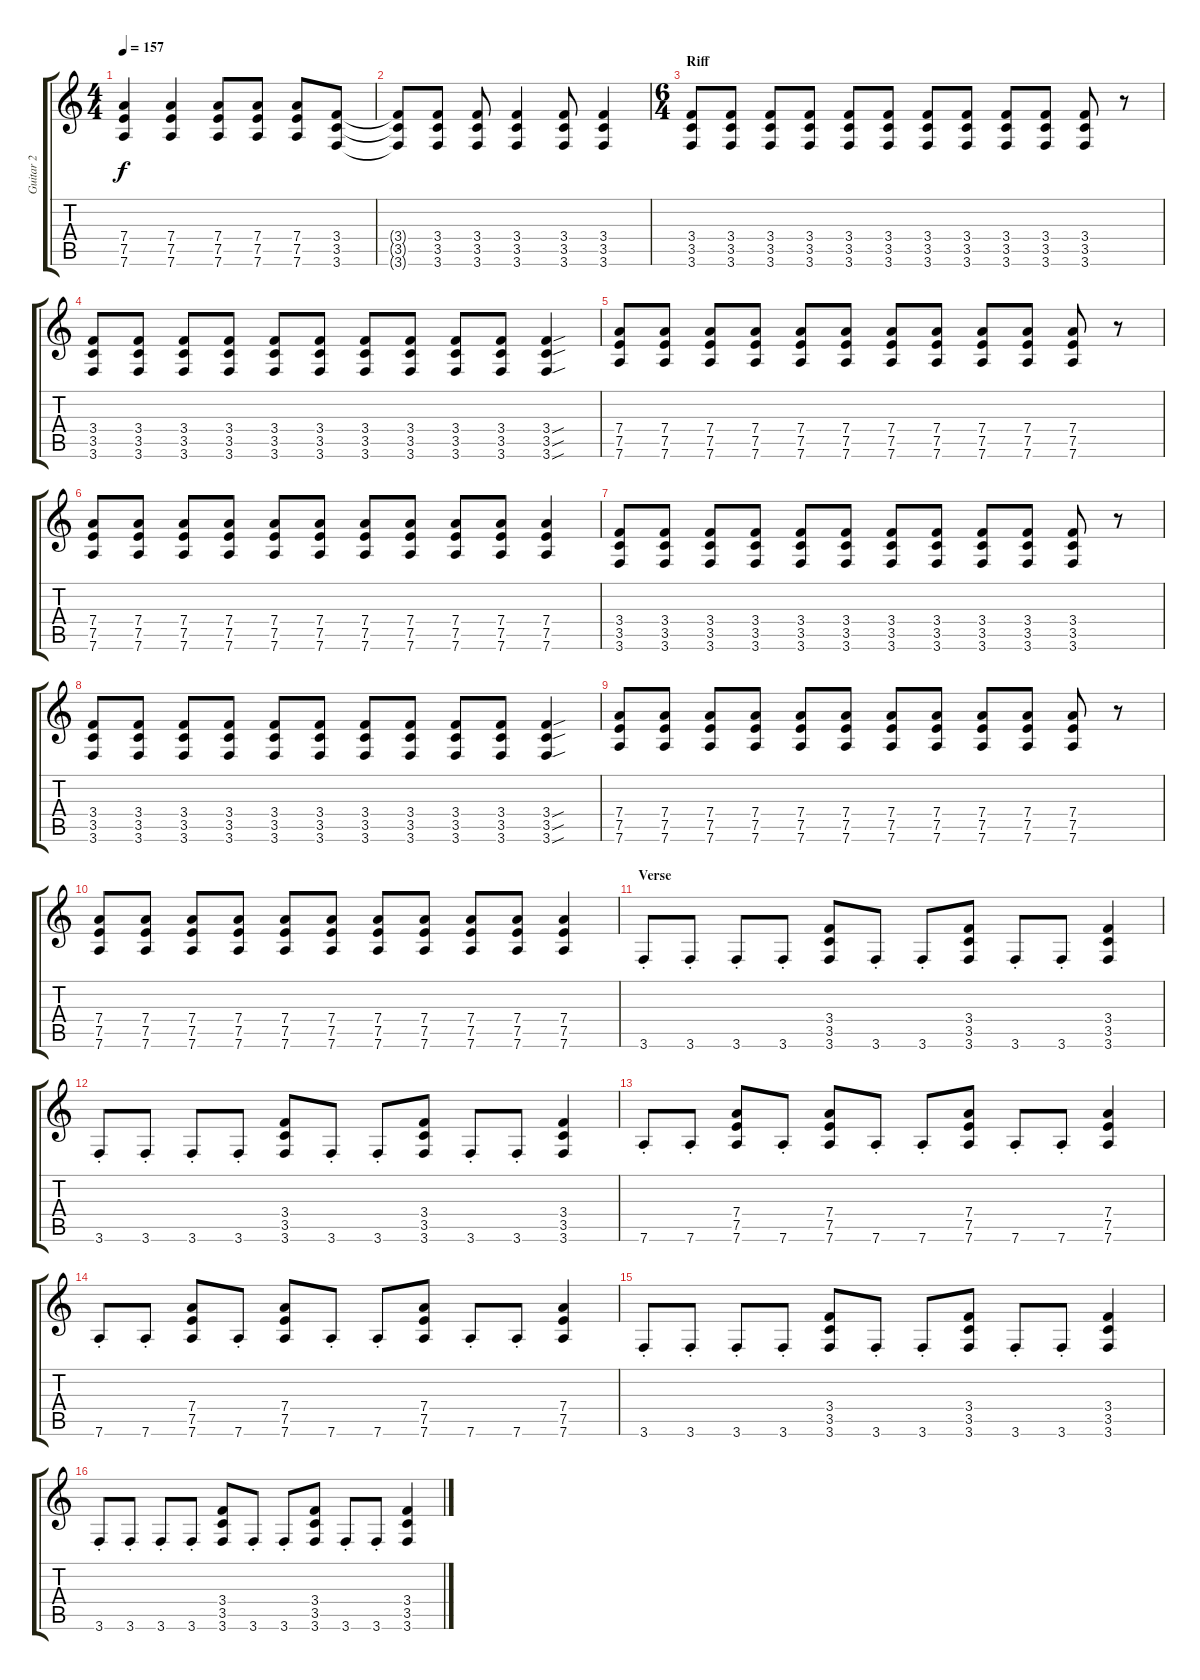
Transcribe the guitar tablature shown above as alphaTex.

\track ("Guitar 2" "Guitar 2") {instrument distortionguitar}
\staff {score tabs}
\tuning (E4 B3 G3 D3 A2 D2) {hide}
\ts (4 4)
\tempo 157
\clef g2
\ks c
(7.4 7.5 7.6).4{dy f} (7.4 7.5 7.6).4 (7.4 7.5 7.6).8 (7.4 7.5 7.6).8 (7.4 7.5 7.6).8 (3.4 3.5 3.6).8 |
(3.4{t} 3.5{t} 3.6{t}).8 (3.4 3.5 3.6).8 (3.4 3.5 3.6).8 (3.4 3.5 3.6).4 (3.4 3.5 3.6).8 (3.4 3.5 3.6).4 |
\ts (6 4)
\section ("" "Riff")
(3.4 3.5 3.6).8 (3.4 3.5 3.6).8 (3.4 3.5 3.6).8 (3.4 3.5 3.6).8 (3.4 3.5 3.6).8 (3.4 3.5 3.6).8 (3.4 3.5 3.6).8 (3.4 3.5 3.6).8 (3.4 3.5 3.6).8 (3.4 3.5 3.6).8 (3.4 3.5 3.6).8 r.8 |
(3.4 3.5 3.6).8 (3.4 3.5 3.6).8 (3.4 3.5 3.6).8 (3.4 3.5 3.6).8 (3.4 3.5 3.6).8 (3.4 3.5 3.6).8 (3.4 3.5 3.6).8 (3.4 3.5 3.6).8 (3.4 3.5 3.6).8 (3.4 3.5 3.6).8 (3.4{sou} 3.5{sou} 3.6{sou}).4 |
(7.4 7.5 7.6).8 (7.4 7.5 7.6).8 (7.4 7.5 7.6).8 (7.4 7.5 7.6).8 (7.4 7.5 7.6).8 (7.4 7.5 7.6).8 (7.4 7.5 7.6).8 (7.4 7.5 7.6).8 (7.4 7.5 7.6).8 (7.4 7.5 7.6).8 (7.4 7.5 7.6).8 r.8 |
(7.4 7.5 7.6).8 (7.4 7.5 7.6).8 (7.4 7.5 7.6).8 (7.4 7.5 7.6).8 (7.4 7.5 7.6).8 (7.4 7.5 7.6).8 (7.4 7.5 7.6).8 (7.4 7.5 7.6).8 (7.4 7.5 7.6).8 (7.4 7.5 7.6).8 (7.4 7.5 7.6).4 |
(3.4 3.5 3.6).8 (3.4 3.5 3.6).8 (3.4 3.5 3.6).8 (3.4 3.5 3.6).8 (3.4 3.5 3.6).8 (3.4 3.5 3.6).8 (3.4 3.5 3.6).8 (3.4 3.5 3.6).8 (3.4 3.5 3.6).8 (3.4 3.5 3.6).8 (3.4 3.5 3.6).8 r.8 |
(3.4 3.5 3.6).8 (3.4 3.5 3.6).8 (3.4 3.5 3.6).8 (3.4 3.5 3.6).8 (3.4 3.5 3.6).8 (3.4 3.5 3.6).8 (3.4 3.5 3.6).8 (3.4 3.5 3.6).8 (3.4 3.5 3.6).8 (3.4 3.5 3.6).8 (3.4{sou} 3.5{sou} 3.6{sou}).4 |
(7.4 7.5 7.6).8 (7.4 7.5 7.6).8 (7.4 7.5 7.6).8 (7.4 7.5 7.6).8 (7.4 7.5 7.6).8 (7.4 7.5 7.6).8 (7.4 7.5 7.6).8 (7.4 7.5 7.6).8 (7.4 7.5 7.6).8 (7.4 7.5 7.6).8 (7.4 7.5 7.6).8 r.8 |
(7.4 7.5 7.6).8 (7.4 7.5 7.6).8 (7.4 7.5 7.6).8 (7.4 7.5 7.6).8 (7.4 7.5 7.6).8 (7.4 7.5 7.6).8 (7.4 7.5 7.6).8 (7.4 7.5 7.6).8 (7.4 7.5 7.6).8 (7.4 7.5 7.6).8 (7.4 7.5 7.6).4 |
\section ("" "Verse")
3.6{st}.8 3.6{st}.8 3.6{st}.8 3.6{st}.8 (3.4 3.5 3.6).8 3.6{st}.8 3.6{st}.8 (3.4 3.5 3.6).8 3.6{st}.8 3.6{st}.8 (3.4 3.5 3.6).4 |
3.6{st}.8 3.6{st}.8 3.6{st}.8 3.6{st}.8 (3.4 3.5 3.6).8 3.6{st}.8 3.6{st}.8 (3.4 3.5 3.6).8 3.6{st}.8 3.6{st}.8 (3.4 3.5 3.6).4 |
7.6{st}.8 7.6{st}.8 (7.4 7.5 7.6).8 7.6{st}.8 (7.4 7.5 7.6).8 7.6{st}.8 7.6{st}.8 (7.4 7.5 7.6).8 7.6{st}.8 7.6{st}.8 (7.4 7.5 7.6).4 |
7.6{st}.8 7.6{st}.8 (7.4 7.5 7.6).8 7.6{st}.8 (7.4 7.5 7.6).8 7.6{st}.8 7.6{st}.8 (7.4 7.5 7.6).8 7.6{st}.8 7.6{st}.8 (7.4 7.5 7.6).4 |
3.6{st}.8 3.6{st}.8 3.6{st}.8 3.6{st}.8 (3.4 3.5 3.6).8 3.6{st}.8 3.6{st}.8 (3.4 3.5 3.6).8 3.6{st}.8 3.6{st}.8 (3.4 3.5 3.6).4 |
3.6{st}.8 3.6{st}.8 3.6{st}.8 3.6{st}.8 (3.4 3.5 3.6).8 3.6{st}.8 3.6{st}.8 (3.4 3.5 3.6).8 3.6{st}.8 3.6{st}.8 (3.4 3.5 3.6).4
